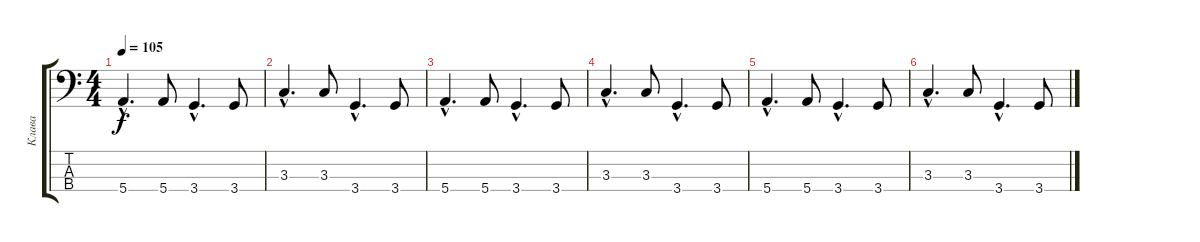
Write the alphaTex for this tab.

\track ("Клава" "Клава") {instrument electricbasspick}
\staff {score tabs}
\tuning (G2 D2 A1 E1) {hide}
\ts (4 4)
\tempo 105
\clef f4
\ks c
5.4{hac}.4{d dy f} 5.4.8 3.4{hac}.4{d} 3.4.8 |
3.3{hac}.4{d} 3.3.8 3.4{hac}.4{d} 3.4.8 |
5.4{hac}.4{d} 5.4.8 3.4{hac}.4{d} 3.4.8 |
3.3{hac}.4{d} 3.3.8 3.4{hac}.4{d} 3.4.8 |
5.4{hac}.4{d} 5.4.8 3.4{hac}.4{d} 3.4.8 |
3.3{hac}.4{d} 3.3.8 3.4{hac}.4{d} 3.4.8
